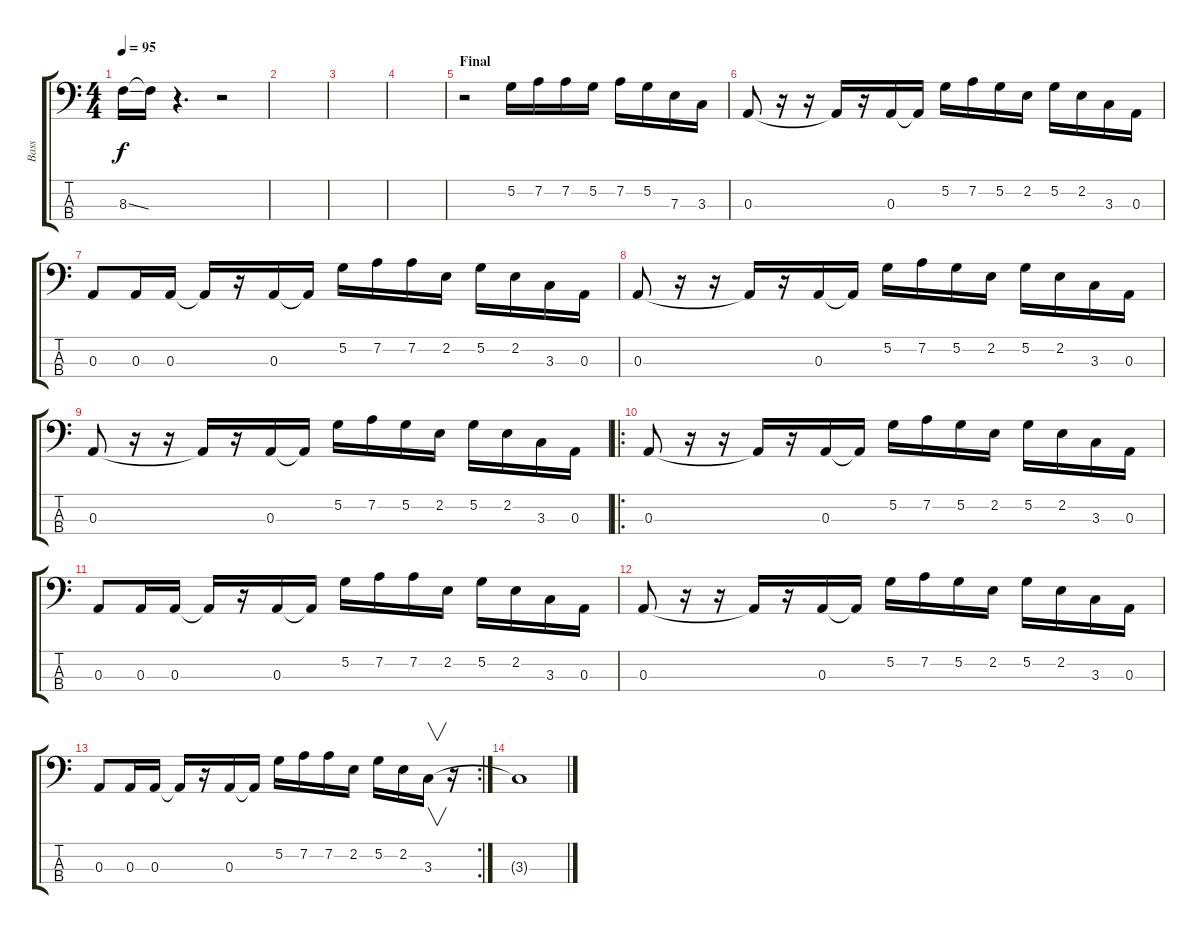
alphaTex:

\track ("Bass" "Bass") {instrument electricbassfinger}
\staff {score tabs}
\tuning (G2 D2 A1 E1) {hide}
\ts (4 4)
\tempo 95
\clef f4
\ks c
8.3{ss}.16{dy f} 8.3{t}.16 r.4{d} r.2 |
|
|
|
\section ("" "Final")
r.2 5.2.16 7.2.16 7.2.16 5.2.16 7.2.16 5.2.16 7.3.16 3.3.16 |
0.3.8 r.16 r.16 0.3{t}.16 r.16 0.3.16 0.3{t}.16 5.2.16 7.2.16 5.2.16 2.2.16 5.2.16 2.2.16 3.3.16 0.3.16 |
0.3.8 0.3.16 0.3.16 0.3{t}.16 r.16 0.3.16 0.3{t}.16 5.2.16 7.2.16 7.2.16 2.2.16 5.2.16 2.2.16 3.3.16 0.3.16 |
0.3.8 r.16 r.16 0.3{t}.16 r.16 0.3.16 0.3{t}.16 5.2.16 7.2.16 5.2.16 2.2.16 5.2.16 2.2.16 3.3.16 0.3.16 |
0.3.8 r.16 r.16 0.3{t}.16 r.16 0.3.16 0.3{t}.16 5.2.16 7.2.16 5.2.16 2.2.16 5.2.16 2.2.16 3.3.16 0.3.16 |
\ro
0.3.8 r.16 r.16 0.3{t}.16 r.16 0.3.16 0.3{t}.16 5.2.16 7.2.16 5.2.16 2.2.16 5.2.16 2.2.16 3.3.16 0.3.16 |
0.3.8 0.3.16 0.3.16 0.3{t}.16 r.16 0.3.16 0.3{t}.16 5.2.16 7.2.16 7.2.16 2.2.16 5.2.16 2.2.16 3.3.16 0.3.16 |
0.3.8 r.16 r.16 0.3{t}.16 r.16 0.3.16 0.3{t}.16 5.2.16 7.2.16 5.2.16 2.2.16 5.2.16 2.2.16 3.3.16 0.3.16 |
\rc 2
0.3.8 0.3.16 0.3.16 0.3{t}.16 r.16 0.3.16 0.3{t}.16 5.2.16 7.2.16 7.2.16 2.2.16 5.2.16 2.2.16 3.3.16{v} r.16 |
3.3{t}.1
